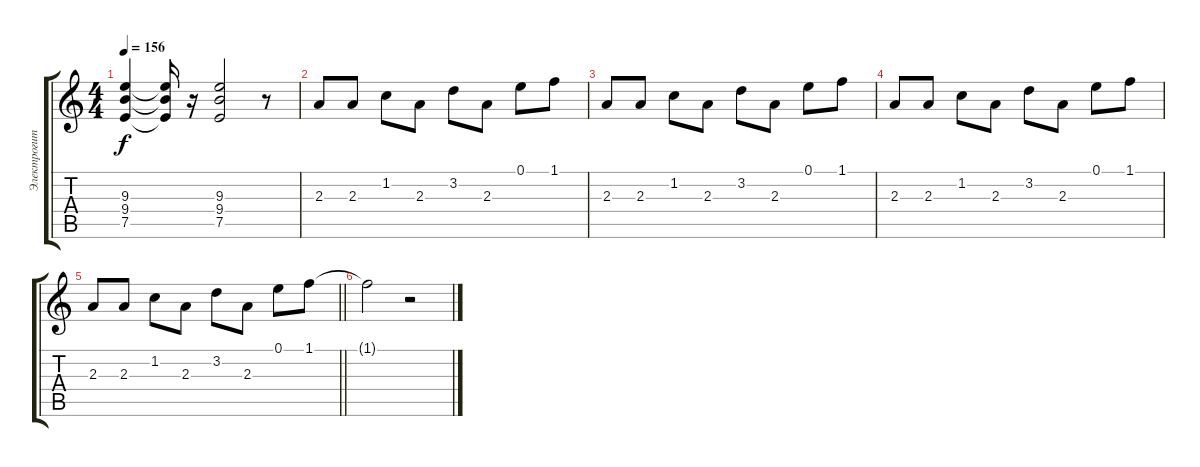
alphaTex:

\track ("Электрогитара" "Электрогит") {instrument distortionguitar}
\staff {score tabs}
\tuning (E4 B3 G3 D3 A2 E2) {hide}
\ts (4 4)
\tempo 156
\clef g2
\ks c
(9.3 9.4 7.5).4{dy f} (9.3{t} 9.4{t} 7.5{t}).16 r.16 (9.3 9.4 7.5).2 r.8 |
2.3.8 2.3.8 1.2.8 2.3.8 3.2.8 2.3.8 0.1.8 1.1.8 |
2.3.8 2.3.8 1.2.8 2.3.8 3.2.8 2.3.8 0.1.8 1.1.8 |
2.3.8 2.3.8 1.2.8 2.3.8 3.2.8 2.3.8 0.1.8 1.1.8 |
\barLineRight lightlight
2.3.8 2.3.8 1.2.8 2.3.8 3.2.8 2.3.8 0.1.8 1.1.8 |
1.1{t}.2 r.2
